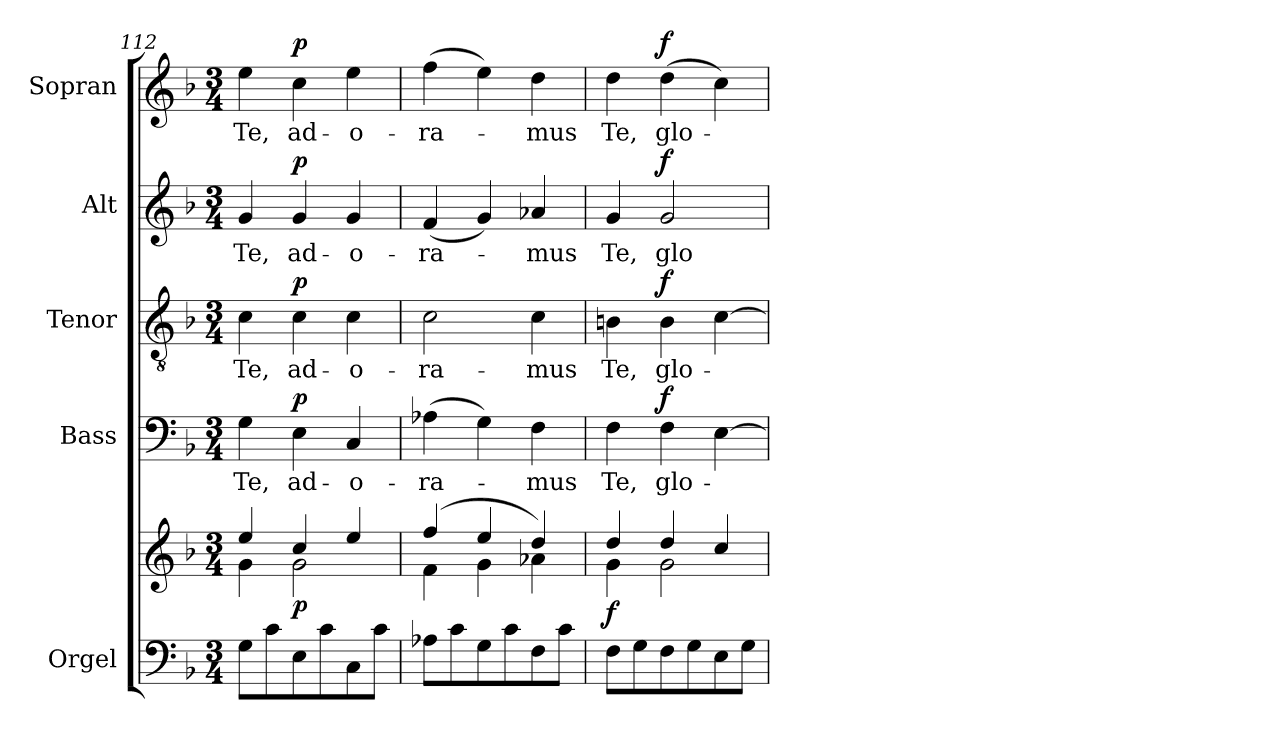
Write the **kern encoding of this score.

**kern	**kern	**dynam	**kern	**text	**dynam	**kern	**text	**dynam	**kern	**text	**dynam	**kern	**text	**dynam
*part5	*part5	*part5	*part4	*part4	*part4	*part3	*part3	*part3	*part2	*part2	*part2	*part1	*part1	*part1
*staff6	*staff5	*staff5/6	*staff4	*staff4	*staff4	*staff3	*staff3	*staff3	*staff2	*staff2	*staff2	*staff1	*staff1	*staff1
*I"Orgel	*	*	*I"Bass	*	*	*I"Tenor	*	*	*I"Alt	*	*	*I"Sopran	*	*
*I'Org.	*	*	*I'B.	*	*	*I'T.	*	*	*I'A.	*	*	*I'S.	*	*
*clefF4	*clefG2	*	*clefF4	*	*	*clefGv2	*	*	*clefG2	*	*	*clefG2	*	*
*k[b-]	*k[b-]	*	*k[b-]	*	*	*k[b-]	*	*	*k[b-]	*	*	*k[b-]	*	*
*F:	*F:	*	*F:	*	*	*F:	*	*	*F:	*	*	*F:	*	*
*M3/4	*M3/4	*	*M3/4	*	*	*M3/4	*	*	*M3/4	*	*	*M3/4	*	*
=112	=112	=112	=112	=112	=112	=112	=112	=112	=112	=112	=112	=112	=112	=112
*	*^	*	*	*	*	*	*	*	*	*	*	*	*	*
!	!	!	!	!	!LO:LY:b	!	!	!LO:LY:b	!	!	!LO:LY:b	!	!	!LO:LY:b	!
8G\L	4ee/	4g\	.	4G\	Te,	.	4c\	Te,	.	4g/	Te,	.	4ee\	Te,	.
8c\	.	.	.	.	.	.	.	.	.	.	.	.	.	.	.
!	!	!	!LO:DY:b	!	!LO:LY:b	!LO:DY:a	!	!LO:LY:b	!LO:DY:a	!	!LO:LY:b	!LO:DY:a	!	!LO:LY:b	!LO:DY:a
8E\	4cc/	2g\	p	4E\	ad-	p	4c\	ad-	p	4g/	ad-	p	4cc\	ad-	p
8c\	.	.	.	.	.	.	.	.	.	.	.	.	.	.	.
!	!	!	!	!	!LO:LY:b	!	!	!LO:LY:b	!	!	!LO:LY:b	!	!	!LO:LY:b	!
8C\	4ee/	.	.	4C/	-o-	.	4c\	-o-	.	4g/	-o-	.	4ee\	-o-	.
8c\J	.	.	.	.	.	.	.	.	.	.	.	.	.	.	.
=113	=113	=113	=113	=113	=113	=113	=113	=113	=113	=113	=113	=113	=113	=113	=113
!	!	!	!	!	!LO:LY:b	!	!	!LO:LY:b	!	!	!LO:LY:b	!	!	!LO:LY:b	!
8A-X\L	(4ff/	4f\	.	(>4A-X\	-ra-	.	2c\	-ra-	.	(<4f/	-ra-	.	(>4ff\	-ra-	.
8c\	.	.	.	.	.	.	.	.	.	.	.	.	.	.	.
8G\	4ee/	4g\	.	4G\)	.	.	.	.	.	4g/)	.	.	4ee\)	.	.
8c\	.	.	.	.	.	.	.	.	.	.	.	.	.	.	.
!	!	!	!	!	!LO:LY:b	!	!	!LO:LY:b	!	!	!LO:LY:b	!	!	!LO:LY:b	!
8F\	4dd/)	4a-X\	.	4F\	-mus	.	4c\	-mus	.	4a-X/	-mus	.	4dd\	-mus	.
8c\J	.	.	.	.	.	.	.	.	.	.	.	.	.	.	.
!!LO:PB:g=z
=114	=114	=114	=114	=114	=114	=114	=114	=114	=114	=114	=114	=114	=114	=114	=114
!	!	!	!LO:DY:b	!	!LO:LY:b	!	!	!LO:LY:b	!	!	!LO:LY:b	!	!	!LO:LY:b	!
8F\L	4dd/	4g\	f	4F\	Te,	.	4Bn\	Te,	.	4g/	Te,	.	4dd\	Te,	.
8G\	.	.	.	.	.	.	.	.	.	.	.	.	.	.	.
!	!	!	!	!	!LO:LY:b	!LO:DY:a	!	!LO:LY:b	!LO:DY:a	!	!LO:LY:b	!LO:DY:a	!	!LO:LY:b	!LO:DY:a
8F\	4dd/	2g\	.	4F\	glo-	f	4B\	glo-	f	2g/	glo-	f	(>4dd\	glo-	f
8G\	.	.	.	.	.	.	.	.	.	.	.	.	.	.	.
8E\	4cc/	.	.	[4E\	.	.	[4c\	.	.	.	.	.	4cc\)	.	.
8G\J	.	.	.	.	.	.	.	.	.	.	.	.	.	.	.
*	*v	*v	*	*	*	*	*	*	*	*	*	*	*	*	*
=	=	=	=	=	=	=	=	=	=	=	=	=	=	=
*-	*-	*-	*-	*-	*-	*-	*-	*-	*-	*-	*-	*-	*-	*-
